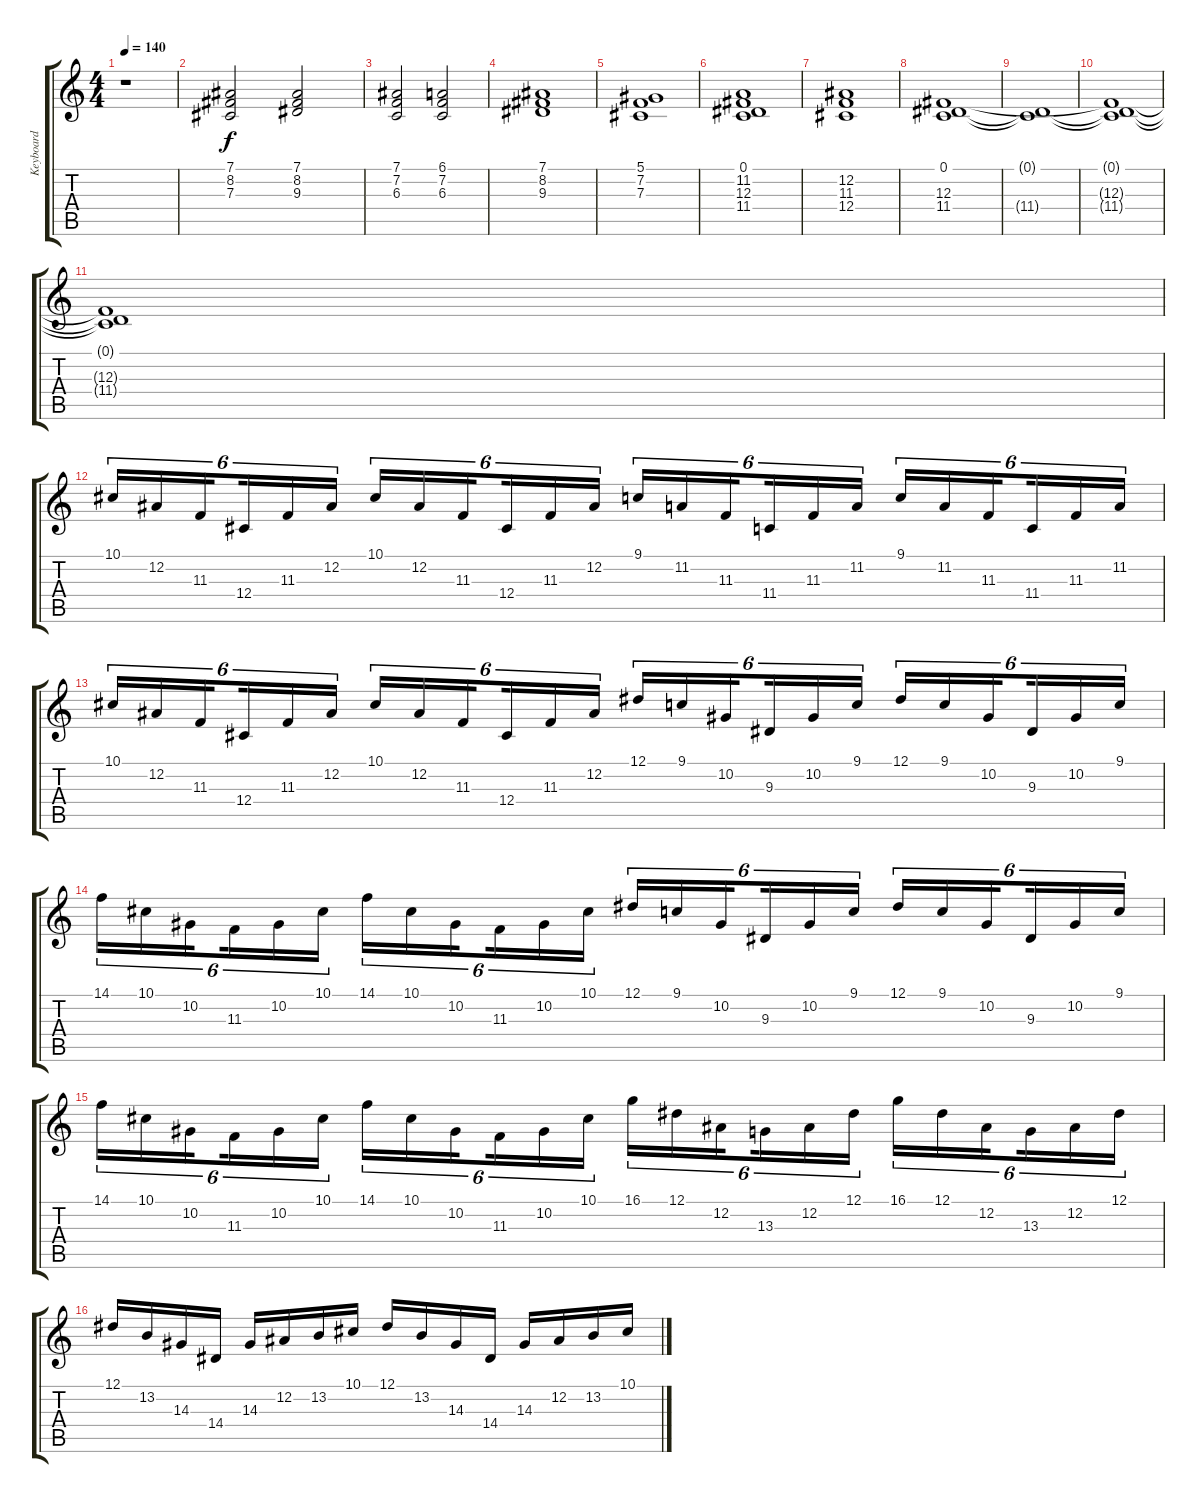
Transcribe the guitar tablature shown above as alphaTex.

\track ("Keyboard" "Keyboard") {instrument pad3polysynth}
\staff {score tabs}
\tuning (Eb4 Bb3 Gb3 Db3 Ab2 Eb2) {hide}
\ts (4 4)
\tempo 140
\clef g2
\ks c
r.1{dy f} |
(7.1 8.2 7.3).2 (7.1 8.2 9.3).2 |
(7.1 7.2 6.3).2 (6.1 7.2 6.3).2 |
(7.1 8.2 9.3).1 |
(5.1 7.2 7.3).1 |
(0.1 11.2 12.3 11.4).1 |
(12.2 11.3 12.4).1 |
(0.1 12.3 11.4).1 |
(0.1{t} 11.4{t}).1 |
(0.1{t} 12.3{t} 11.4{t}).1 |
(0.1{t} 12.3{t} 11.4{t}).1 |
10.1.16{tu (6 4)} 12.2.16{tu (6 4)} 11.3.16{tu (6 4) beam splitsecondary} 12.4.16{tu (6 4)} 11.3.16{tu (6 4)} 12.2.16{tu (6 4)} 10.1.16{tu (6 4)} 12.2.16{tu (6 4)} 11.3.16{tu (6 4) beam splitsecondary} 12.4.16{tu (6 4)} 11.3.16{tu (6 4)} 12.2.16{tu (6 4)} 9.1.16{tu (6 4)} 11.2.16{tu (6 4)} 11.3.16{tu (6 4) beam splitsecondary} 11.4.16{tu (6 4)} 11.3.16{tu (6 4)} 11.2.16{tu (6 4)} 9.1.16{tu (6 4)} 11.2.16{tu (6 4)} 11.3.16{tu (6 4) beam splitsecondary} 11.4.16{tu (6 4)} 11.3.16{tu (6 4)} 11.2.16{tu (6 4)} |
10.1.16{tu (6 4)} 12.2.16{tu (6 4)} 11.3.16{tu (6 4) beam splitsecondary} 12.4.16{tu (6 4)} 11.3.16{tu (6 4)} 12.2.16{tu (6 4)} 10.1.16{tu (6 4)} 12.2.16{tu (6 4)} 11.3.16{tu (6 4) beam splitsecondary} 12.4.16{tu (6 4)} 11.3.16{tu (6 4)} 12.2.16{tu (6 4)} 12.1.16{tu (6 4)} 9.1.16{tu (6 4)} 10.2.16{tu (6 4) beam splitsecondary} 9.3.16{tu (6 4)} 10.2.16{tu (6 4)} 9.1.16{tu (6 4)} 12.1.16{tu (6 4)} 9.1.16{tu (6 4)} 10.2.16{tu (6 4) beam splitsecondary} 9.3.16{tu (6 4)} 10.2.16{tu (6 4)} 9.1.16{tu (6 4)} |
14.1.16{tu (6 4)} 10.1.16{tu (6 4)} 10.2.16{tu (6 4) beam splitsecondary} 11.3.16{tu (6 4)} 10.2.16{tu (6 4)} 10.1.16{tu (6 4)} 14.1.16{tu (6 4)} 10.1.16{tu (6 4)} 10.2.16{tu (6 4) beam splitsecondary} 11.3.16{tu (6 4)} 10.2.16{tu (6 4)} 10.1.16{tu (6 4)} 12.1.16{tu (6 4)} 9.1.16{tu (6 4)} 10.2.16{tu (6 4) beam splitsecondary} 9.3.16{tu (6 4)} 10.2.16{tu (6 4)} 9.1.16{tu (6 4)} 12.1.16{tu (6 4)} 9.1.16{tu (6 4)} 10.2.16{tu (6 4) beam splitsecondary} 9.3.16{tu (6 4)} 10.2.16{tu (6 4)} 9.1.16{tu (6 4)} |
14.1.16{tu (6 4)} 10.1.16{tu (6 4)} 10.2.16{tu (6 4) beam splitsecondary} 11.3.16{tu (6 4)} 10.2.16{tu (6 4)} 10.1.16{tu (6 4)} 14.1.16{tu (6 4)} 10.1.16{tu (6 4)} 10.2.16{tu (6 4) beam splitsecondary} 11.3.16{tu (6 4)} 10.2.16{tu (6 4)} 10.1.16{tu (6 4)} 16.1.16{tu (6 4)} 12.1.16{tu (6 4)} 12.2.16{tu (6 4) beam splitsecondary} 13.3.16{tu (6 4)} 12.2.16{tu (6 4)} 12.1.16{tu (6 4)} 16.1.16{tu (6 4)} 12.1.16{tu (6 4)} 12.2.16{tu (6 4) beam splitsecondary} 13.3.16{tu (6 4)} 12.2.16{tu (6 4)} 12.1.16{tu (6 4)} |
12.1.16{instrument pad3polysynth} 13.2.16 14.3.16 14.4.16 14.3.16 12.2.16 13.2.16 10.1.16 12.1.16 13.2.16 14.3.16 14.4.16 14.3.16 12.2.16 13.2.16 10.1.16
